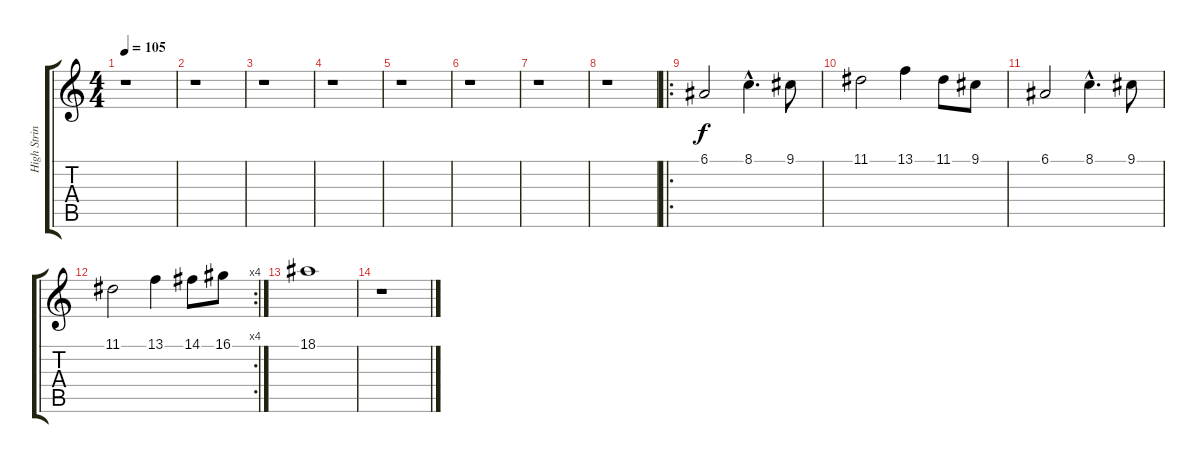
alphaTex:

\track ("High String" "High Strin") {instrument synthstrings1}
\staff {score tabs}
\tuning (E4 B3 G3 D3 A2 D2) {hide}
\ts (4 4)
\tempo 105
\clef g2
\ks c
r.1{dy f} |
r.1 |
r.1 |
r.1 |
r.1 |
r.1 |
r.1 |
r.1 |
\ro
6.1.2 8.1{hac}.4{d} 9.1.8 |
11.1.2 13.1.4 11.1.8 9.1.8 |
6.1.2 8.1{hac}.4{d} 9.1.8 |
\rc 4
11.1.2 13.1.4 14.1.8 16.1.8 |
18.1.1 |
r.1
